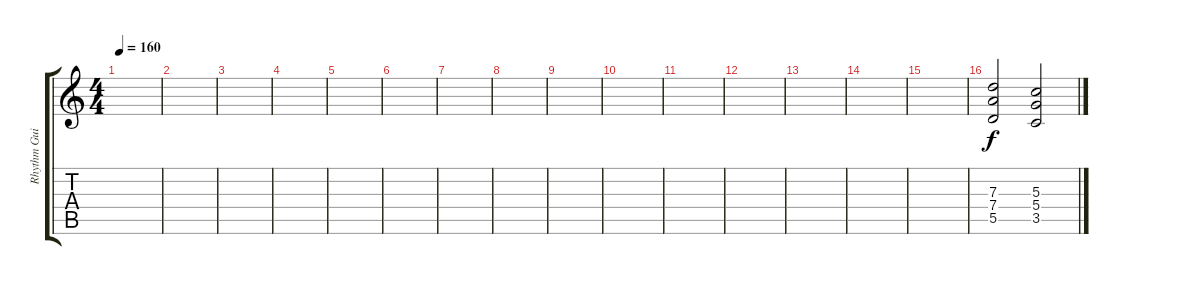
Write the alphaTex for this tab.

\track ("Rhythm Guitar" "Rhythm Gui") {instrument overdrivenguitar}
\staff {score tabs}
\tuning (E4 B3 G3 D3 A2 D2) {hide}
\ts (4 4)
\tempo 160
\clef g2
\ks c
|
|
|
|
|
|
|
|
|
|
|
|
|
|
|
(7.3 7.4 5.5).2 (5.3 5.4 3.5).2
